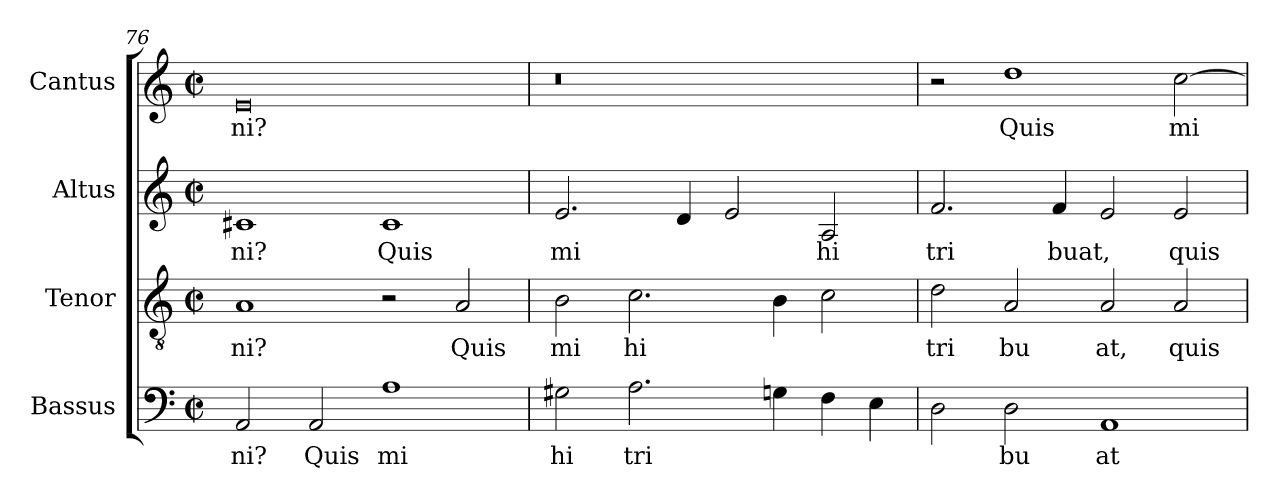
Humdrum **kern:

**kern	**text	**kern	**text	**kern	**text	**kern	**text
*part4	*part4	*part3	*part3	*part2	*part2	*part1	*part1
*staff4	*staff4	*staff3	*staff3	*staff2	*staff2	*staff1	*staff1
*I"Bassus	*	*I"Tenor	*	*I"Altus	*	*I"Cantus	*
*clefF4	*	*clefGv2	*	*clefG2	*	*clefG2	*
*M2/2	*	*M2/2	*	*M2/2	*	*M2/2	*
*met(c|)	*	*met(c|)	*	*met(c|)	*	*met(c|)	*
=76	=76	=76	=76	=76	=76	=76	=76
!	!LO:LY:b:cj	!	!LO:LY:b:cj	!	!LO:LY:b:cj	!	!LO:LY:b:cj
2AA/	ni?	1A	ni?	1c#X	ni?	0e	ni?
!	!LO:LY:b:cj	!	!	!	!	!	!
2AA/	Quis	.	.	.	.	.	.
!	!LO:LY:b:cj	!	!	!	!LO:LY:b:cj	!	!
1A	mi	2r	.	1c#	Quis	.	.
!	!	!	!LO:LY:b:cj	!	!	!	!
.	.	2A/	Quis	.	.	.	.
=77	=77	=77	=77	=77	=77	=77	=77
!	!LO:LY:b:cj	!	!LO:LY:b:cj	!	!LO:LY:b	!	!
2G#X\	hi	2B\	mi	2.e/	mi	0r	.
!	!LO:LY:b:cj	!	!LO:LY:b:cj	!	!	!	!
2.A\	tri	2.c\	hi	.	.	.	.
.	.	.	.	4d/	.	.	.
.	.	.	.	2e/	.	.	.
4Gn\	.	4B\	.	.	.	.	.
!	!	!	!	!	!LO:LY:b:cj	!	!
4F\	.	2c\	.	2A/	hi	.	.
4E\	.	.	.	.	.	.	.
=78	=78	=78	=78	=78	=78	=78	=78
!	!	!	!LO:LY:b:cj	!	!LO:LY:b:cj	!	!
2D\	.	2d\	tri	2.f/	tri	2r	.
!	!LO:LY:b:cj	!	!LO:LY:b:cj	!	!	!	!LO:LY:b:cj
2D\	bu	2A/	bu	.	.	1dd	Quis
!	!	!	!	!	!LO:LY:b:cj	!	!
.	.	.	.	4f/	buat,	.	.
!	!LO:LY:b:cj	!	!LO:LY:b:cj	!	!	!	!
1AA	at	2A/	at,	2e/	.	.	.
!	!	!	!LO:LY:b:cj	!	!LO:LY:b:cj	!	!LO:LY:b
.	.	2A/	quis	2e/	quis	[>2cc\	mi
=	=	=	=	=	=	=	=
*-	*-	*-	*-	*-	*-	*-	*-
